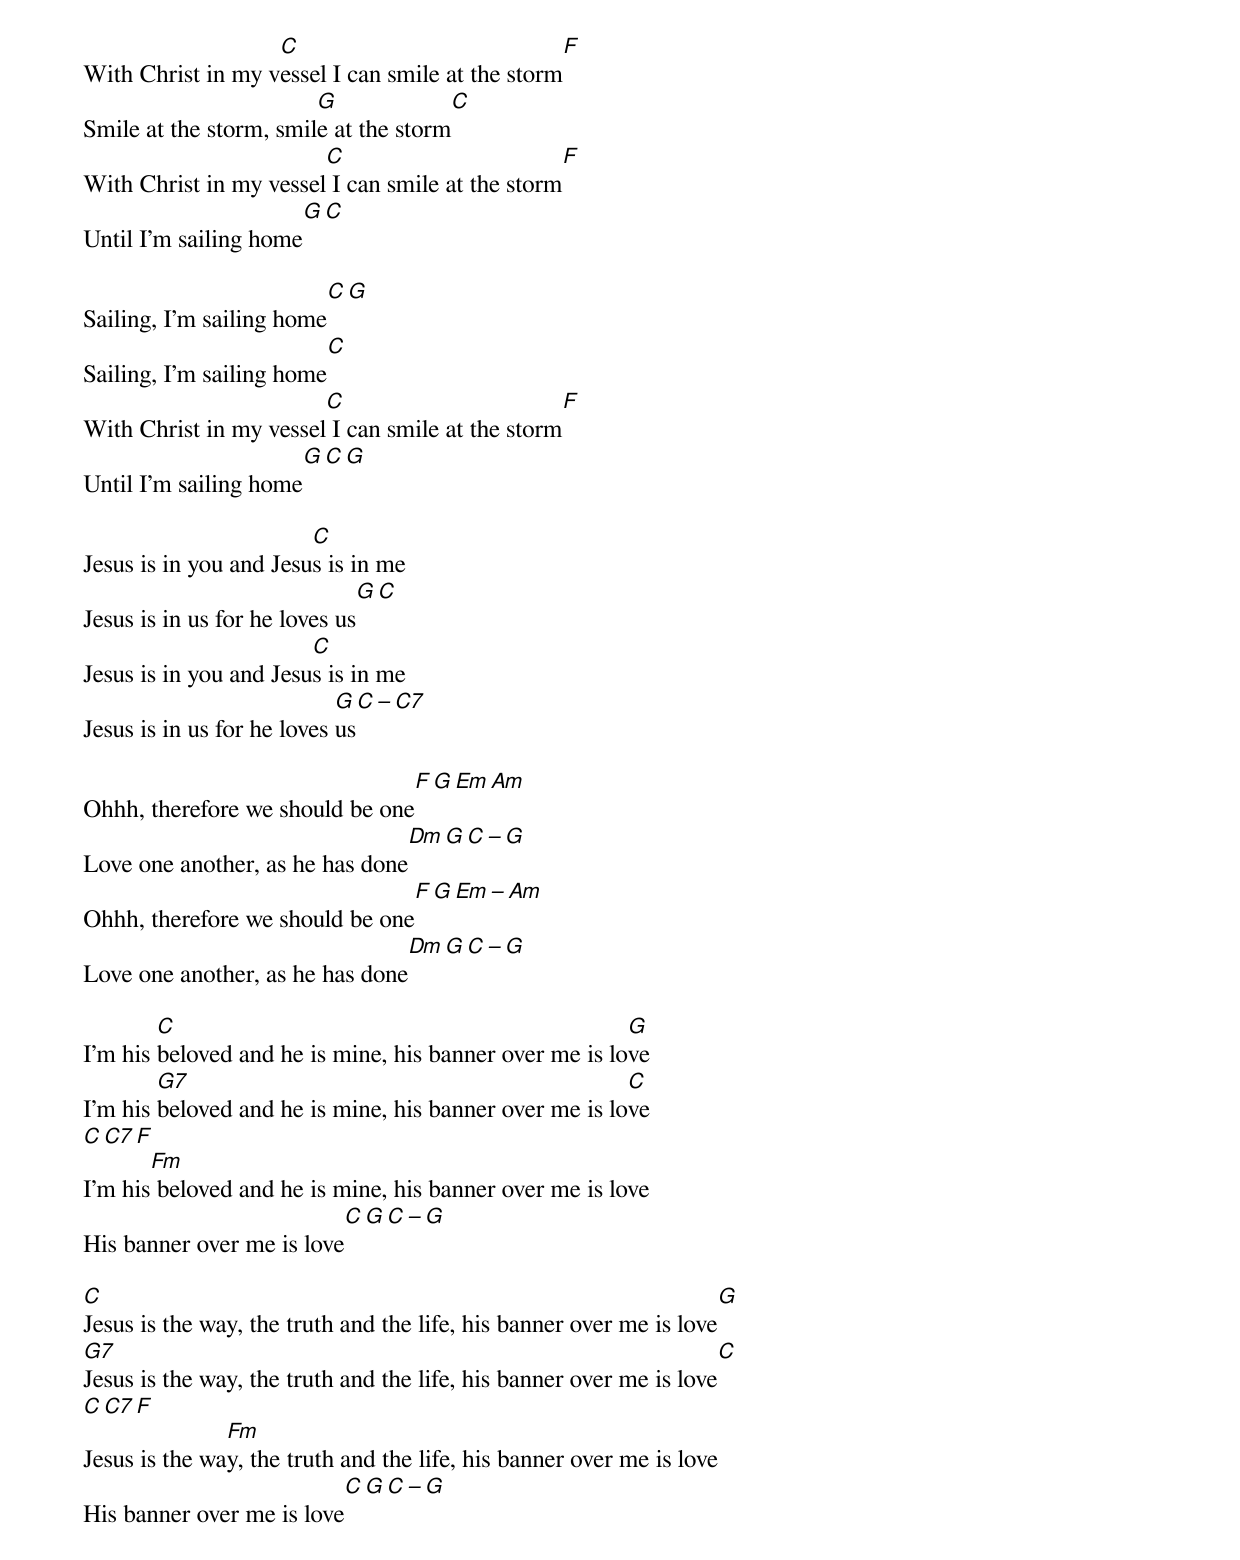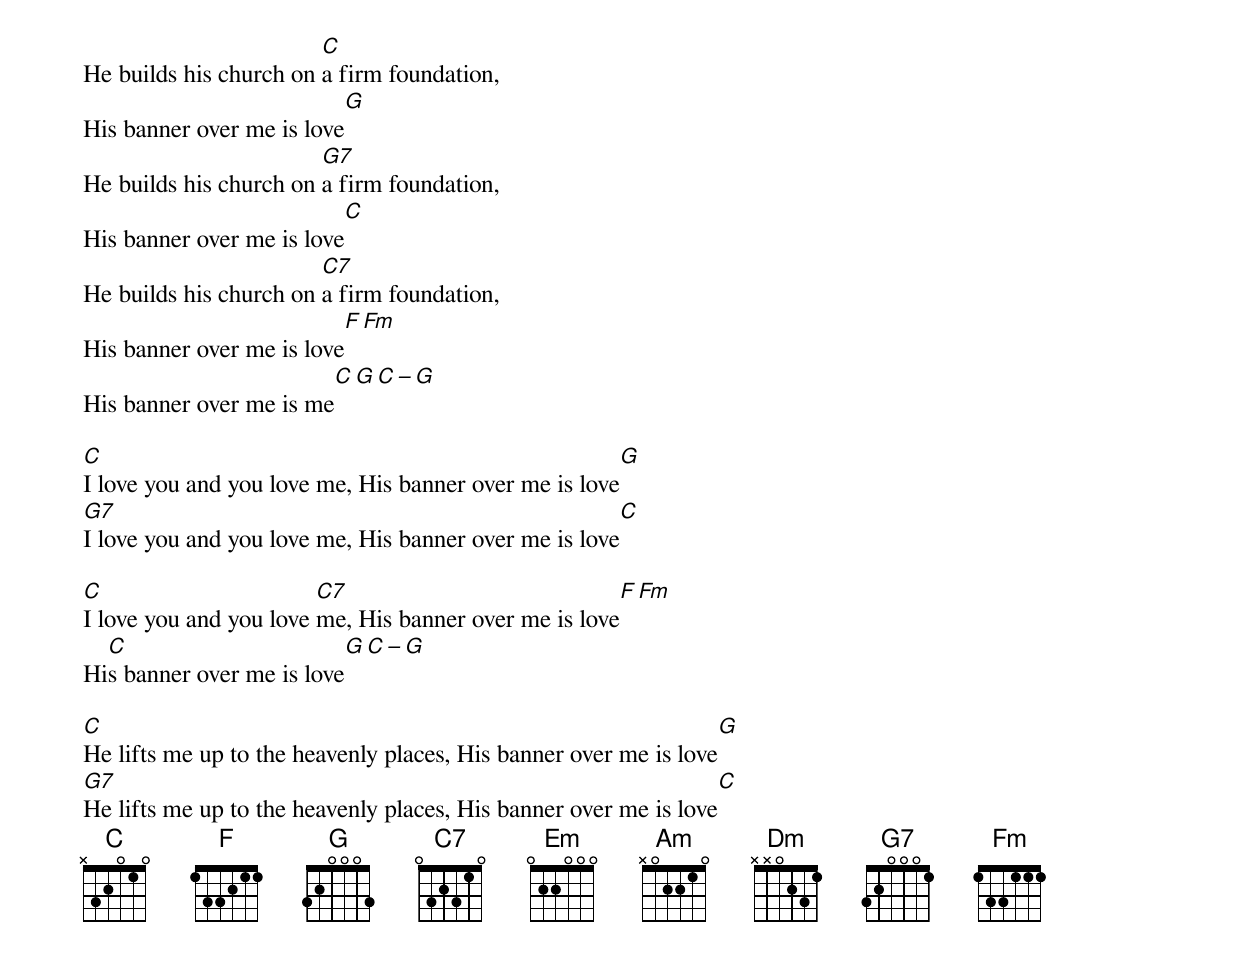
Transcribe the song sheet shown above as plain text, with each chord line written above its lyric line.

                   C                                            F
With Christ in my vessel I can smile at the storm
                        G                               C
Smile at the storm, smile at the storm
                        C                                       F
With Christ in my vessel I can smile at the storm
                                        G                       C
Until I’m sailing home

                                C                       G
Sailing, I’m sailing home
                                                        C
Sailing, I’m sailing home
                        C                                       F
With Christ in my vessel I can smile at the storm
                                    G                           C       G
Until I’m sailing home

                        C
Jesus is in you and Jesus is in me
                                G                                       C
Jesus is in us for he loves us
                        C
Jesus is in you and Jesus is in me
                            G                                       C – C7
Jesus is in us for he loves us

                                  F             G                       Em              Am
Ohhh, therefore we should be one
                                        Dm              G                  C – G
Love one another, as he has done
                                F               G                         Em – Am
Ohhh, therefore we should be one
                                                Dm      G                   C – G
Love one another, as he has done

        C                                               G
I’m his beloved and he is mine, his banner over me is love
        G7                                              C
I’m his beloved and he is mine, his banner over me is love
        C                               C7              F
       Fm
I’m his beloved and he is mine, his banner over me is love
                                        C               G               C – G
His banner over me is love

C                                                                       G
Jesus is the way, the truth and the life, his banner over me is love
G7                                                                      C
Jesus is the way, the truth and the life, his banner over me is love
C                               C7                                      F
               Fm
Jesus is the way, the truth and the life, his banner over me is love
                                        C               G               C – G
His banner over me is love



                        C
He builds his church on a firm foundation,
                                        G
His banner over me is love
                        G7
He builds his church on a firm foundation,
                                        C
His banner over me is love
                        C7
He builds his church on a firm foundation,
                                        F                               Fm
His banner over me is love
                                        C               G               C – G
His banner over me is me

C                                                       G
I love you and you love me, His banner over me is love
G7                                                      C
I love you and you love me, His banner over me is love

C                       C7                              F                               Fm
I love you and you love me, His banner over me is love
  C                        G            C – G
His banner over me is love

C                                                                       G
He lifts me up to the heavenly places, His banner over me is love
G7                                                                      C
He lifts me up to the heavenly places, His banner over me is love
